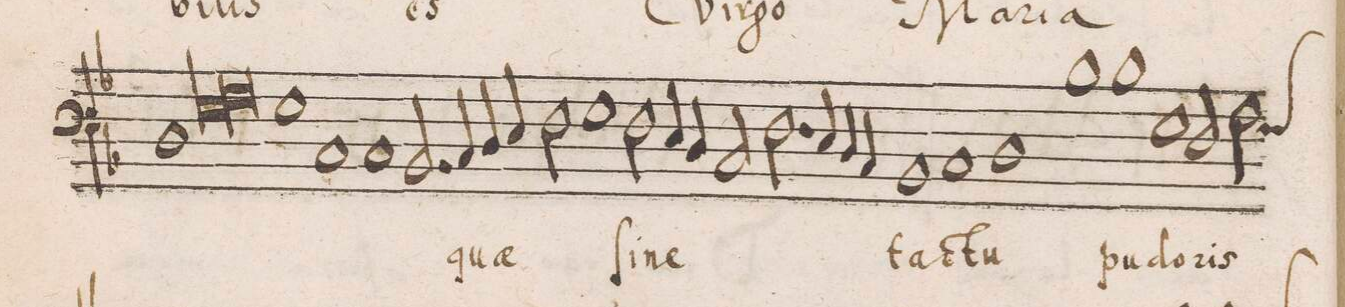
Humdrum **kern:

**kern	**text
*I"BASSVS	*
*clefF4	*
*k[b-]	*
*met(C|)	*
*M2/1	*
=19-	=19-
1D	.
*lig	*
1G	.
=20-	=20-
1A	.
*Xlig	*
1G	.
=21-	=21-
1C	.
1C	.
=22-	=22-
2.BB-/	.
4C/	quae
4D/	.
4E/	.
2F\	.
=23-	=23-
1G	ſi-
2F\	-ne
4E/	.
4D/	.
=24-	=24-
2C/	.
2.F\	.
4E/	.
4D/	.
4C/	.
=25-	=25-
1BB-	tac-
1C	-tu
=26-	=26-
1D	.
1d	.
=27-	=27-
1d	pu-
1G	-do-
=28-	=28-
2F/	-ris
*custos:G	*
2A\	.
*-	*-
